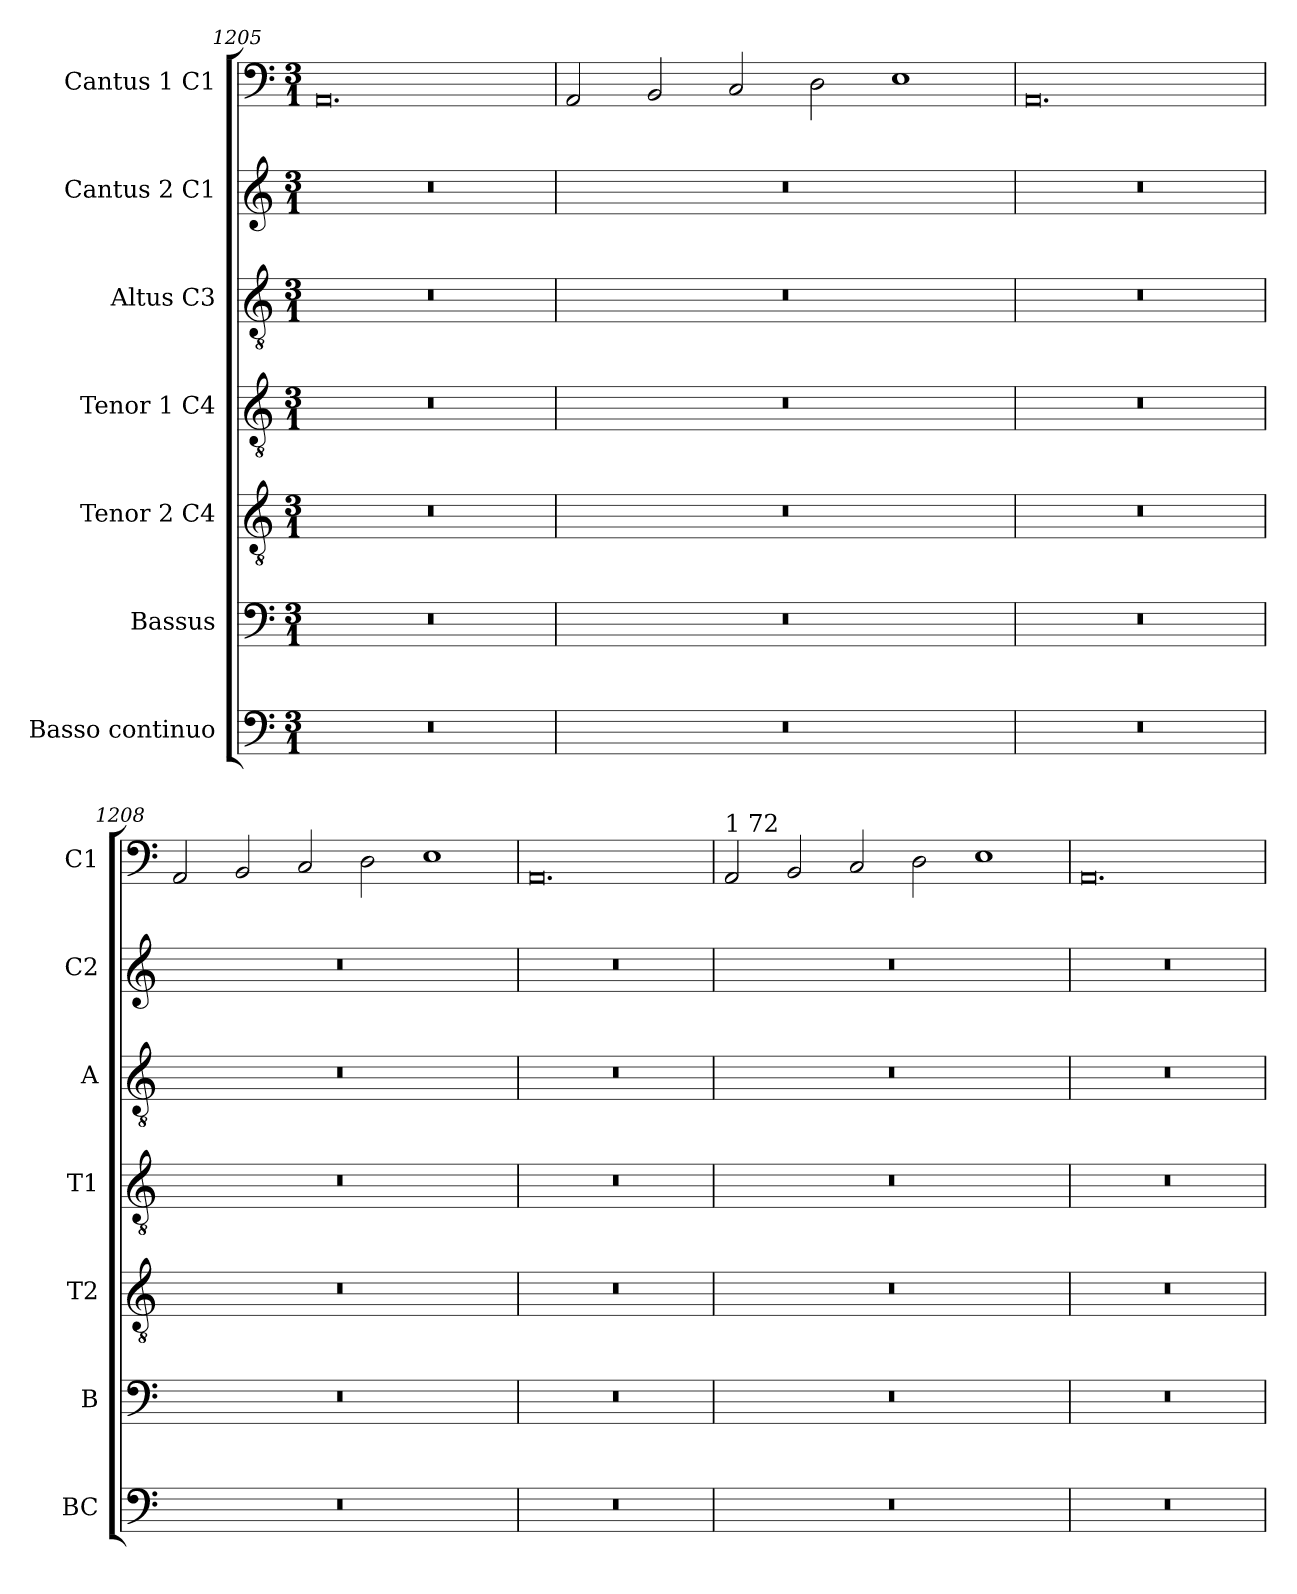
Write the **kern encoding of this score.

**kern	**kern	**kern	**kern	**kern	**kern	**kern
*part7	*part6	*part5	*part4	*part3	*part2	*part1
*staff7	*staff6	*staff5	*staff4	*staff3	*staff2	*staff1
*I"Basso continuo	*I"Bassus	*I"Tenor 2 C4	*I"Tenor 1 C4	*I"Altus C3	*I"Cantus 2 C1	*I"Cantus 1 C1
*I'BC	*I'B	*I'T2	*I'T1	*I'A	*I'C2	*I'C1
*clefF4	*clefF4	*clefGv2	*clefGv2	*clefGv2	*clefG2	*clefF4
*ITrd7c12	*	*	*	*	*	*
*k[]	*k[]	*k[]	*k[]	*k[]	*k[]	*k[]
*C:	*C:	*C:	*C:	*C:	*C:	*C:
*M3/1	*M3/1	*M3/1	*M3/1	*M3/1	*M3/1	*M3/1
=1205	=1205	=1205	=1205	=1205	=1205	=1205
0.r	0.r	0.r	0.r	0.r	0.r	0.AA
=1206	=1206	=1206	=1206	=1206	=1206	=1206
0.r	0.r	0.r	0.r	0.r	0.r	2AA/
.	.	.	.	.	.	2BB/
.	.	.	.	.	.	2C/
.	.	.	.	.	.	2D\
.	.	.	.	.	.	1E
=1207	=1207	=1207	=1207	=1207	=1207	=1207
0.r	0.r	0.r	0.r	0.r	0.r	0.AA
=1208	=1208	=1208	=1208	=1208	=1208	=1208
0.r	0.r	0.r	0.r	0.r	0.r	2AA/
.	.	.	.	.	.	2BB/
.	.	.	.	.	.	2C/
.	.	.	.	.	.	2D\
.	.	.	.	.	.	1E
=1209	=1209	=1209	=1209	=1209	=1209	=1209
0.r	0.r	0.r	0.r	0.r	0.r	0.AA
!!LO:LB:g=z
=1210	=1210	=1210	=1210	=1210	=1210	=1210
!	!	!	!	!	!	!LO:TX:a:t=1 72
0.r	0.r	0.r	0.r	0.r	0.r	2AA/
.	.	.	.	.	.	2BB/
.	.	.	.	.	.	2C/
.	.	.	.	.	.	2D\
.	.	.	.	.	.	1E
=1211	=1211	=1211	=1211	=1211	=1211	=1211
0.r	0.r	0.r	0.r	0.r	0.r	0.AA
=!	=!	=!	=!	=!	=!	=!
*-	*-	*-	*-	*-	*-	*-
